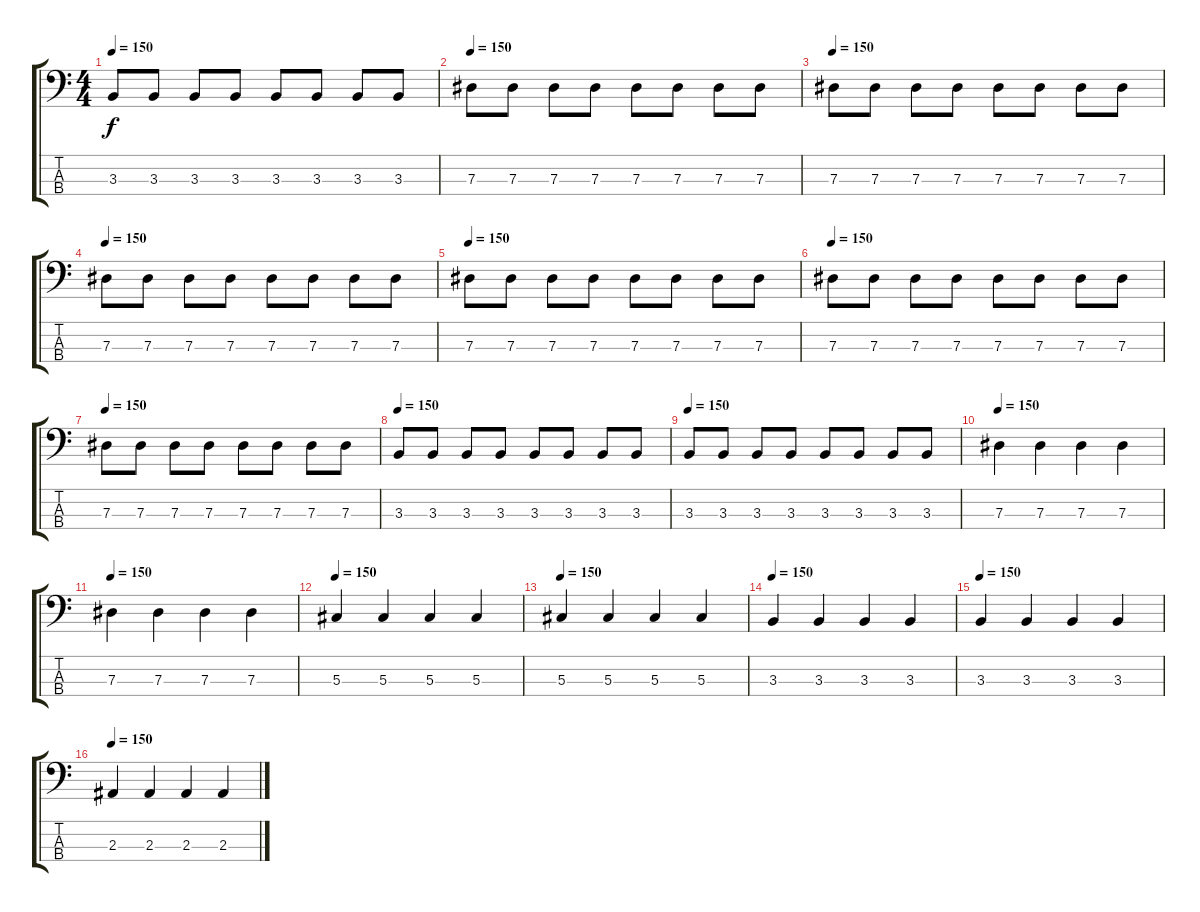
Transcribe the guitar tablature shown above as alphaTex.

\track "" {instrument electricbasspick}
\staff {score tabs}
\tuning (Gb2 Db2 Ab1 Eb1) {hide}
\ts (4 4)
\tempo 150
\clef f4
\ks c
3.3.8{dy f} 3.3.8 3.3.8 3.3.8 3.3.8 3.3.8 3.3.8 3.3.8 |
\tempo 150
7.3.8 7.3.8 7.3.8 7.3.8 7.3.8 7.3.8 7.3.8 7.3.8 |
\tempo 150
7.3.8 7.3.8 7.3.8 7.3.8 7.3.8 7.3.8 7.3.8 7.3.8 |
\tempo 150
7.3.8 7.3.8 7.3.8 7.3.8 7.3.8 7.3.8 7.3.8 7.3.8 |
\tempo 150
7.3.8 7.3.8 7.3.8 7.3.8 7.3.8 7.3.8 7.3.8 7.3.8 |
\tempo 150
7.3.8 7.3.8 7.3.8 7.3.8 7.3.8 7.3.8 7.3.8 7.3.8 |
\tempo 150
7.3.8 7.3.8 7.3.8 7.3.8 7.3.8 7.3.8 7.3.8 7.3.8 |
\tempo 150
3.3.8 3.3.8 3.3.8 3.3.8 3.3.8 3.3.8 3.3.8 3.3.8 |
\tempo 150
3.3.8 3.3.8 3.3.8 3.3.8 3.3.8 3.3.8 3.3.8 3.3.8 |
\tempo 150
7.3.4 7.3.4 7.3.4 7.3.4 |
\tempo 150
7.3.4 7.3.4 7.3.4 7.3.4 |
\tempo 150
5.3.4 5.3.4 5.3.4 5.3.4 |
\tempo 150
5.3.4 5.3.4 5.3.4 5.3.4 |
\tempo 150
3.3.4 3.3.4 3.3.4 3.3.4 |
\tempo 150
3.3.4 3.3.4 3.3.4 3.3.4 |
\tempo 150
2.3.4 2.3.4 2.3.4 2.3.4
